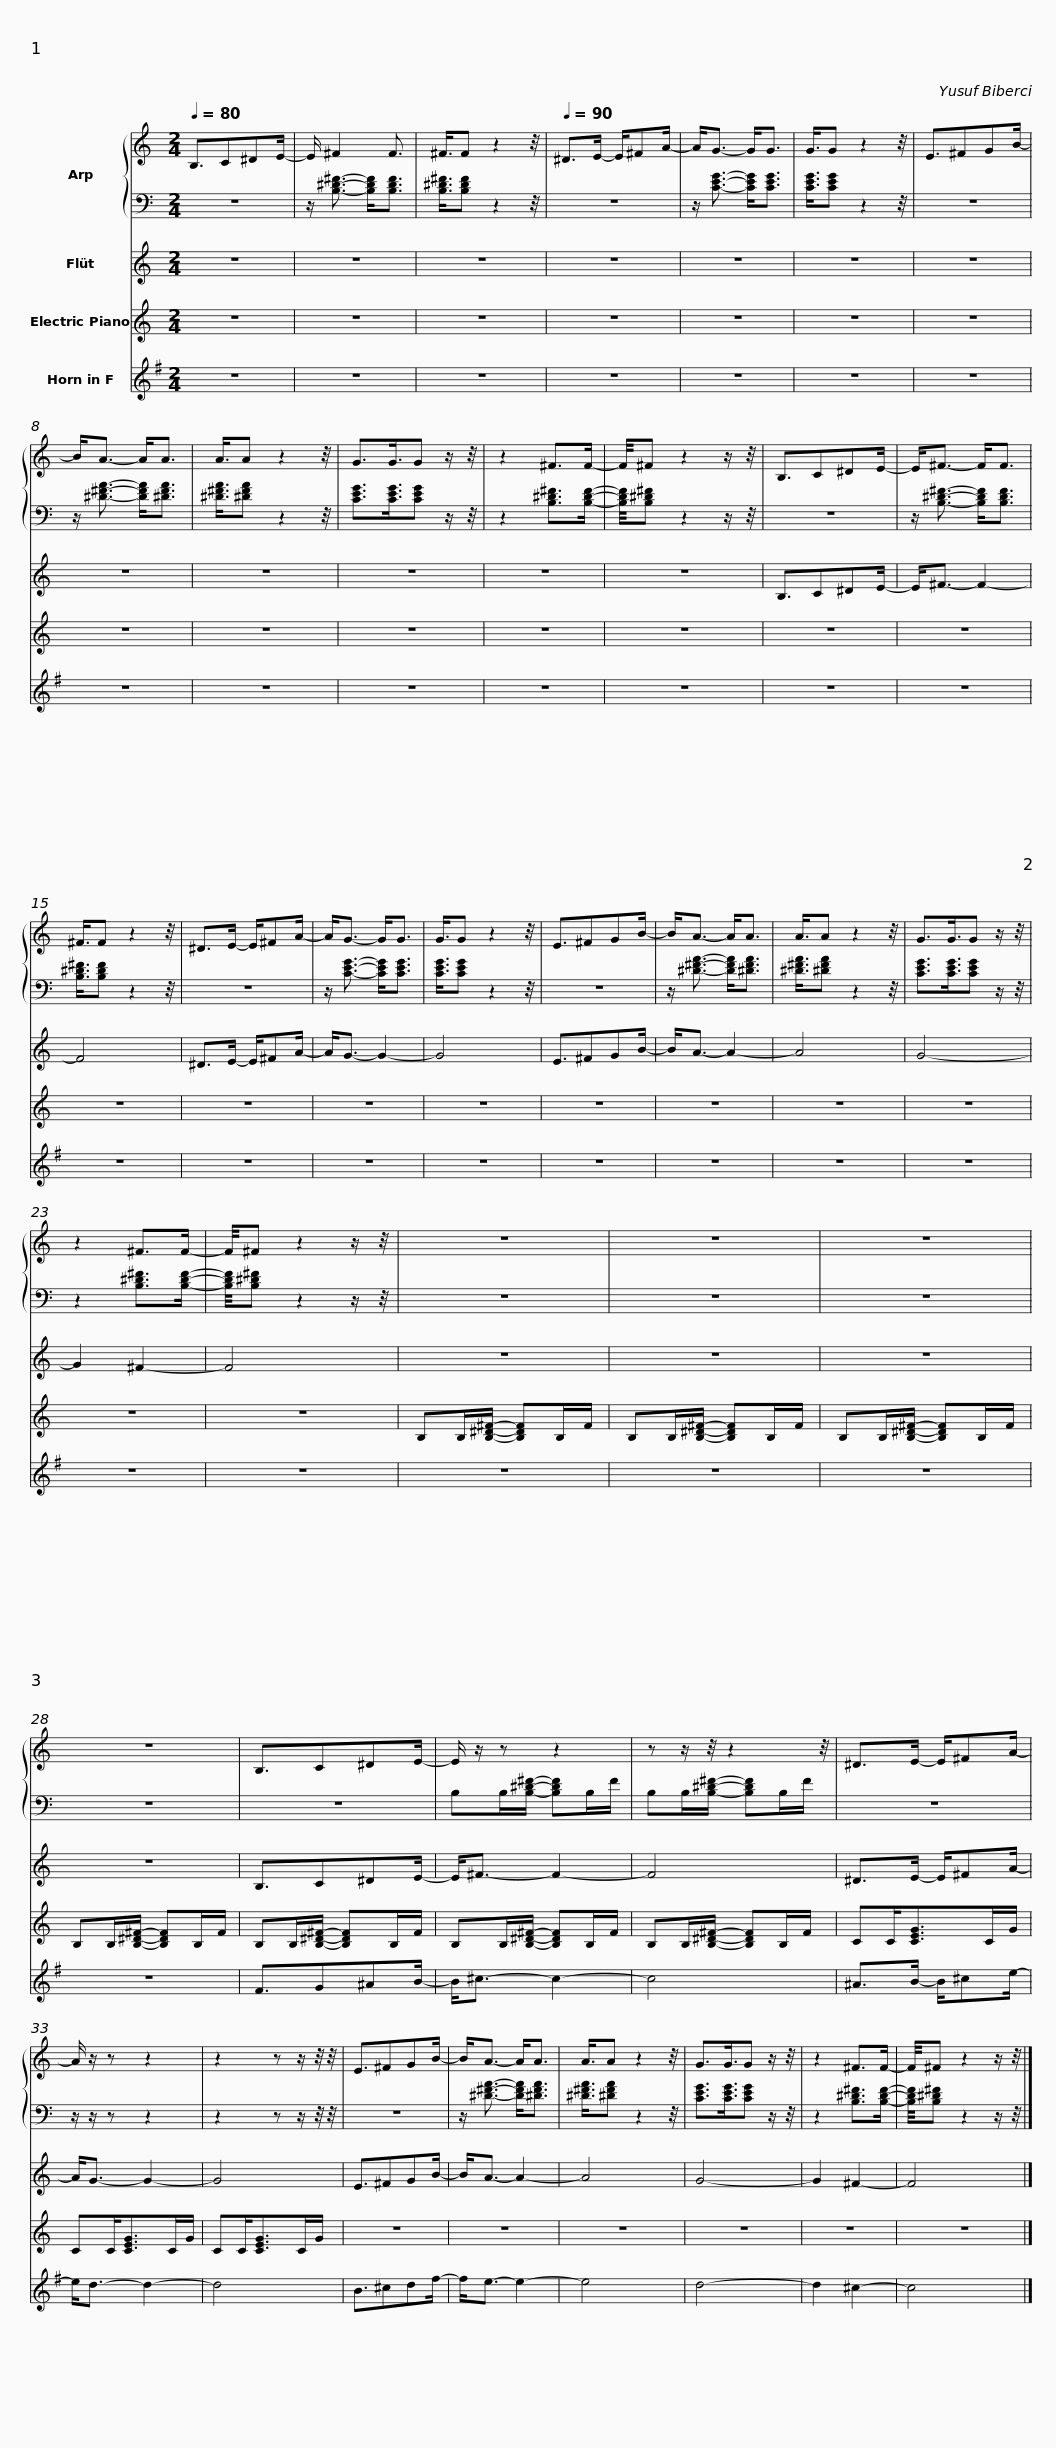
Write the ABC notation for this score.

X:1
%%score { 1 | 2 } 3 4 5
L:1/8
Q:1/4=80
M:2/4
I:linebreak $
K:C
V:1 treble
V:2 bass
V:3 treble
V:4 treble
V:5 treble transpose=-7
V:1
 B,3/2C^DE/- | E/ ^F2 F3/2 | ^F3/4F z2 z/4 |[Q:1/4=90] ^D>E- E/^FA/- | A<G- G<G | %5
 G3/4G z2 z/4 |$ E3/2^FGB/- | B<A- A<A | A3/4A z2 z/4 | G3/2G3/4G z/ z/4 | %10
 z2 ^F>F- | F/4^F z2 z/ z/4 | B,3/2C^DE/- |$ E<^F- F<F | ^F3/4F z2 z/4 | %15
 ^D>E- E/^FA/- | A<G- G<G | G3/4G z2 z/4 | E3/2^FGB/- | B<A- A<A |$ %20
 A3/4A z2 z/4 | G3/2G3/4G z/ z/4 | z2 ^F>F- | F/4^F z2 z/ z/4 | z4 | %25
 z4 |$ z4 | z4 | B,3/2C^DE/- | E/ z/ z z2 |$ %30
 z z/ z/4 z2 z/4 | ^D>E- E/^FA/- | A/ z/ z z2 | z2 z z/ z/4 z/4 | E3/2^FGB/- |$ %35
 B<A- A<A | A3/4A z2 z/4 | G3/2G3/4G z/ z/4 | z2 ^F>F- | F/4^F z2 z/ z/4 |] %40
V:2
 z4 | z/ [B,^D^F]3/2- [B,DF]<[B,DF] | [B,^D^F]3/4[B,DF] z2 z/4 | z4 | z/ [CEG]3/2- [CEG]<[CEG] | %5
 [CEG]3/4[CEG] z2 z/4 |$ z4 | z/ [^D^FA]3/2- [DFA]<[^DFA] | [^D^FA]3/4[^DFA] z2 z/4 | [CEG]3/2[CEG]3/4[CEG] z/ z/4 | %10
 z2 [B,^D^F]>[B,DF]- | [B,DF]/4[B,^D^F] z2 z/ z/4 | z4 |$ z/ [B,^D^F]3/2- [B,DF]<[B,DF] | [B,^D^F]3/4[B,DF] z2 z/4 | %15
 z4 | z/ [CEG]3/2- [CEG]<[CEG] | [CEG]3/4[CEG] z2 z/4 | z4 | z/ [^D^FA]3/2- [DFA]<[^DFA] |$ %20
 [^D^FA]3/4[^DFA] z2 z/4 | [CEG]3/2[CEG]3/4[CEG] z/ z/4 | z2 [B,^D^F]>[B,DF]- | [B,DF]/4[B,^D^F] z2 z/ z/4 | z4 | %25
 z4 |$ z4 | z4 | z4 | B,B,/[B,^D^F]/- [B,DF]B,/F/ |$ %30
 B,B,/[B,^D^F]/- [B,DF]B,/F/ | z4 | z/ z/ z z2 | z2 z z/ z/4 z/4 | z4 |$ %35
 z/ [^D^FA]3/2- [DFA]<[^DFA] | [^D^FA]3/4[^DFA] z2 z/4 | [CEG]3/2[CEG]3/4[CEG] z/ z/4 | z2 [B,^D^F]>[B,DF]- | [B,DF]/4[B,^D^F] z2 z/ z/4 |] %40
V:3
 z4 | z4 | z4 | z4 | z4 | %5
 z4 |$ z4 | z4 | z4 | z4 | %10
 z4 | z4 | B,3/2C^DE/- |$ E<^F- F2- | F4 | %15
 ^D>E- E/^FA/- | A<G- G2- | G4 | E3/2^FGB/- | B<A- A2- |$ %20
 A4 | G4- | G2 ^F2- | F4 | z4 | %25
 z4 |$ z4 | z4 | B,3/2C^DE/- | E<^F- F2- |$ %30
 F4 | ^D>E- E/^FA/- | A<G- G2- | G4 | E3/2^FGB/- |$ %35
 B<A- A2- | A4 | G4- | G2 ^F2- | F4 |] %40
V:4
 z4 | z4 | z4 | z4 | z4 | %5
 z4 |$ z4 | z4 | z4 | z4 | %10
 z4 | z4 | z4 |$ z4 | z4 | %15
 z4 | z4 | z4 | z4 | z4 |$ %20
 z4 | z4 | z4 | z4 | B,B,/[B,^D^F]/- [B,DF]B,/F/ | %25
 B,B,/[B,^D^F]/- [B,DF]B,/F/ |$ B,B,/[B,^D^F]/- [B,DF]B,/F/ | B,B,/[B,^D^F]/- [B,DF]B,/F/ | B,B,/[B,^D^F]/- [B,DF]B,/F/ | B,B,/[B,^D^F]/- [B,DF]B,/F/ |$ %30
 B,B,/[B,^D^F]/- [B,DF]B,/F/ | CC<[CEG]C/G/ | CC<[CEG]C/G/ | CC<[CEG]C/G/ | z4 |$ %35
 z4 | z4 | z4 | z4 | z4 |] %40
V:5
[K:G] z4 | z4 | z4 | z4 | z4 | %5
 z4 |$ z4 | z4 | z4 | z4 | %10
 z4 | z4 | z4 |$ z4 | z4 | %15
 z4 | z4 | z4 | z4 | z4 |$ %20
 z4 | z4 | z4 | z4 | z4 | %25
 z4 |$ z4 | z4 | F3/2G^AB/- | B<^c- c2- |$ %30
 c4 | ^A>B- B/^ce/- | e<d- d2- | d4 | B3/2^cdf/- |$ %35
 f<e- e2- | e4 | d4- | d2 ^c2- | c4 |] %40
